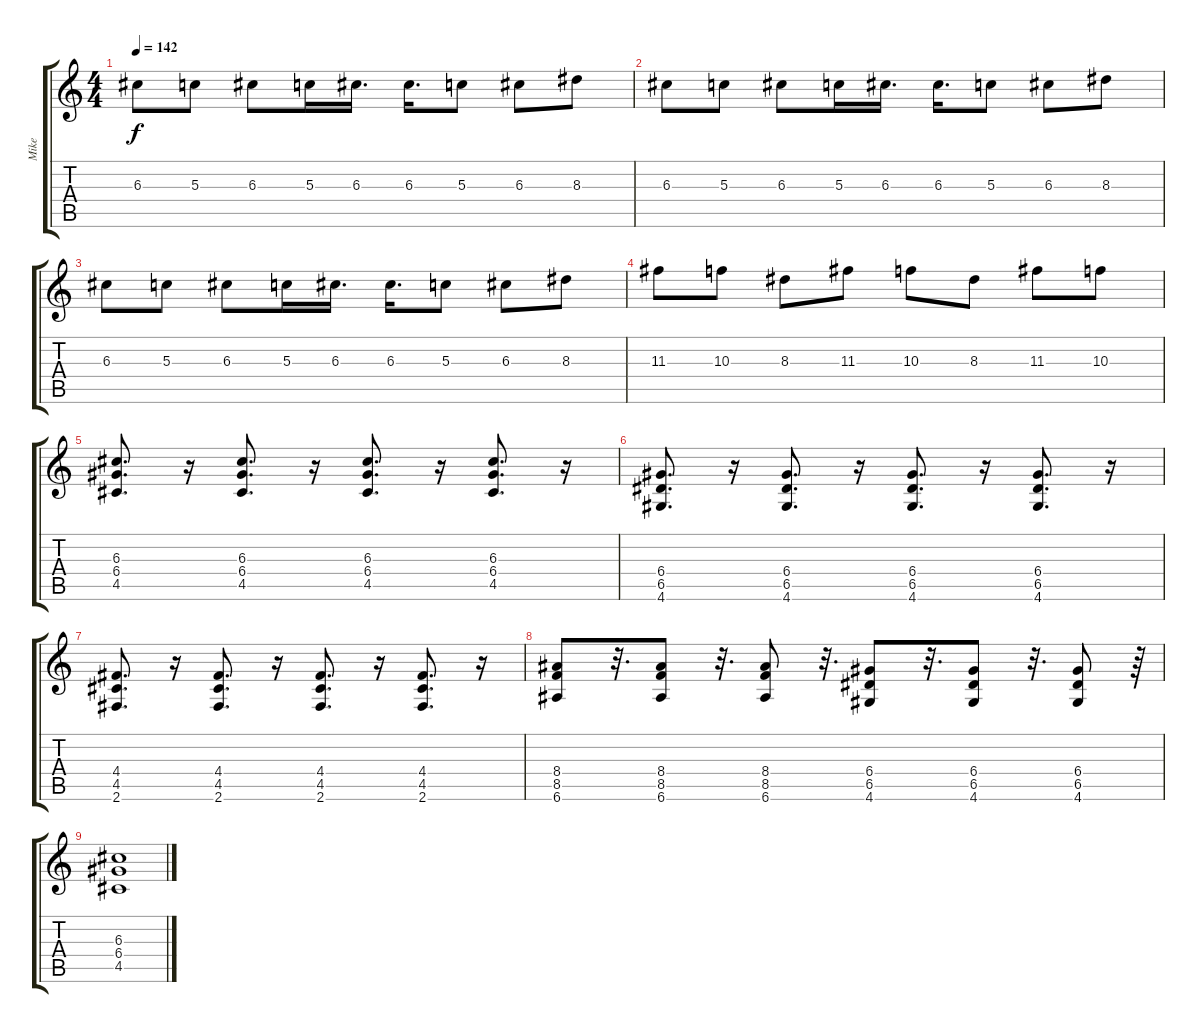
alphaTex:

\track ("Mike" "Mike") {instrument distortionguitar}
\staff {score tabs}
\tuning (E4 B3 G3 D3 A2 E2) {hide}
\ts (4 4)
\tempo 142
\clef g2
\ks c
6.3.8{dy f} 5.3.8 6.3.8 5.3.16 6.3.16{d} 6.3.16{d} 5.3.8 6.3.8 8.3.8 |
6.3.8 5.3.8 6.3.8 5.3.16 6.3.16{d} 6.3.16{d} 5.3.8 6.3.8 8.3.8 |
6.3.8 5.3.8 6.3.8 5.3.16 6.3.16{d} 6.3.16{d} 5.3.8 6.3.8 8.3.8 |
11.3.8 10.3.8 8.3.8 11.3.8 10.3.8 8.3.8 11.3.8 10.3.8 |
(6.3 6.4 4.5).8{d} r.16 (6.3 6.4 4.5).8{d} r.16 (6.3 6.4 4.5).8{d} r.16 (6.3 6.4 4.5).8{d} r.16 |
(6.4 6.5 4.6).8{d} r.16 (6.4 6.5 4.6).8{d} r.16 (6.4 6.5 4.6).8{d} r.16 (6.4 6.5 4.6).8{d} r.16 |
(4.4 4.5 2.6).8{d} r.16 (4.4 4.5 2.6).8{d} r.16 (4.4 4.5 2.6).8{d} r.16 (4.4 4.5 2.6).8{d} r.16 |
(8.4 8.5 6.6).8 r.32{d} (8.4 8.5 6.6).8 r.32{d} (8.4 8.5 6.6).8 r.32{d} (6.4 6.5 4.6).8 r.32{d} (6.4 6.5 4.6).8 r.32{d} (6.4 6.5 4.6).8 r.64 |
(6.3 6.4 4.5).1
